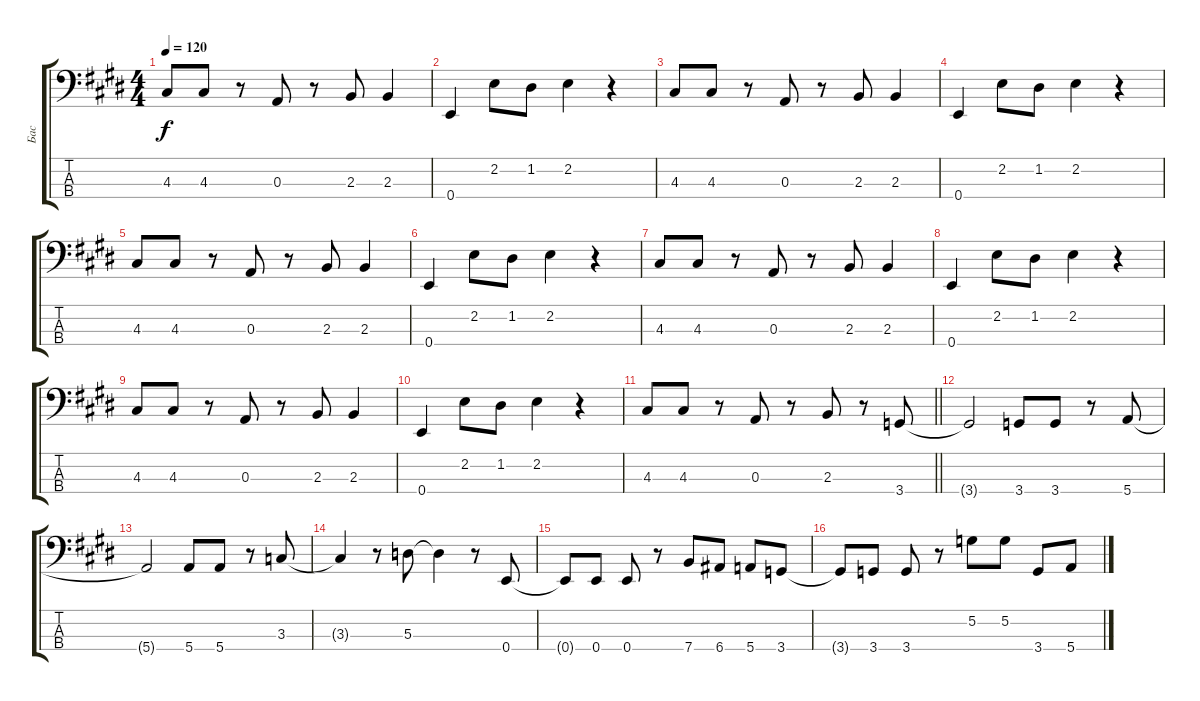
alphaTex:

\track ("Бас" "Бас") {instrument electricbasspick}
\staff {score tabs}
\tuning (G2 D2 A1 E1) {hide}
\ts (4 4)
\tempo 120
\clef f4
\ks e
4.3.8{dy f} 4.3.8 r.8 0.3.8 r.8 2.3.8 2.3.4 |
0.4.4 2.2.8 1.2.8 2.2.4 r.4 |
4.3.8 4.3.8 r.8 0.3.8 r.8 2.3.8 2.3.4 |
0.4.4 2.2.8 1.2.8 2.2.4 r.4 |
4.3.8 4.3.8 r.8 0.3.8 r.8 2.3.8 2.3.4 |
0.4.4 2.2.8 1.2.8 2.2.4 r.4 |
4.3.8 4.3.8 r.8 0.3.8 r.8 2.3.8 2.3.4 |
0.4.4 2.2.8 1.2.8 2.2.4 r.4 |
4.3.8 4.3.8 r.8 0.3.8 r.8 2.3.8 2.3.4 |
0.4.4 2.2.8 1.2.8 2.2.4 r.4 |
\barLineRight lightlight
4.3.8 4.3.8 r.8 0.3.8 r.8 2.3.8 r.8 3.4.8 |
3.4{t}.2 3.4.8 3.4.8 r.8 5.4.8 |
5.4{t}.2 5.4.8 5.4.8 r.8 3.3.8 |
3.3{t}.4 r.8 5.3.8 5.3{t}.4 r.8 0.4.8 |
0.4{t}.8 0.4.8 0.4.8 r.8 7.4.8 6.4.8 5.4.8 3.4.8 |
3.4{t}.8 3.4.8 3.4.8 r.8 5.2.8 5.2.8 3.4.8 5.4.8
